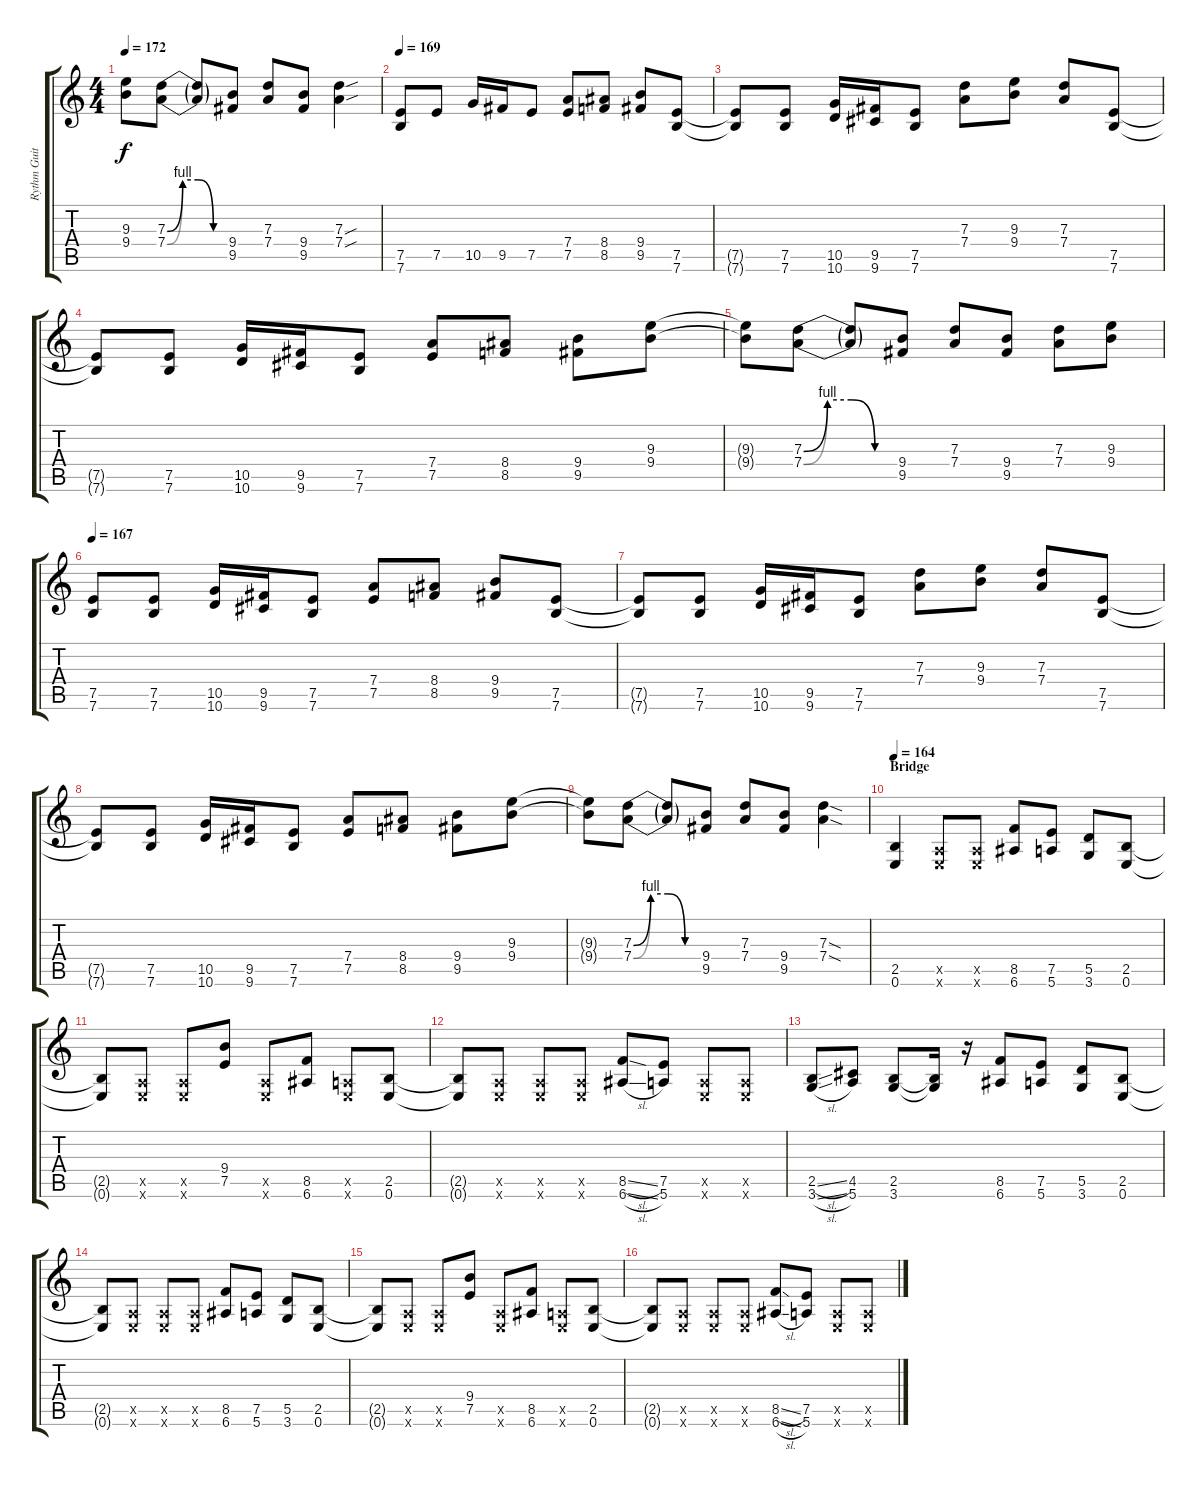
\track ("Rythm Guitar (Dave Mustaine)" "Rythm Guit") {instrument distortionguitar}
\staff {score tabs}
\tuning (E4 B3 G3 D3 A2 E2) {hide}
\ts (4 4)
\tempo 172
\clef g2
\ks c
(9.3{t} 9.4{t}).8{dy f} (7.3{be (custom 0 0 15 4 30 4 45 0 60 0)} 7.4{be (custom 0 0 15 4 30 4 45 0 60 0)}).8 (7.3{t} 7.4{t}).8 (9.4 9.5).8 (7.3 7.4).8 (9.4 9.5).8 (7.3{sou} 7.4{sou}).4 |
\tempo 169
(7.5 7.6).8 7.5.8 10.5.16 9.5.16 7.5.8 (7.4 7.5).8 (8.4 8.5).8 (9.4 9.5).8 (7.5 7.6).8 |
(7.5{t} 7.6{t}).8 (7.5 7.6).8 (10.5 10.6).16 (9.5 9.6).16 (7.5 7.6).8 (7.3 7.4).8 (9.3 9.4).8 (7.3 7.4).8 (7.5 7.6).8 |
(7.5{t} 7.6{t}).8 (7.5 7.6).8 (10.5 10.6).16 (9.5 9.6).16 (7.5 7.6).8 (7.4 7.5).8 (8.4 8.5).8 (9.4 9.5).8 (9.3 9.4).8 |
(9.3{t} 9.4{t}).8 (7.3{be (custom 0 0 15 4 30 4 45 0 60 0)} 7.4{be (custom 0 0 15 4 30 4 45 0 60 0)}).8 (7.3{t} 7.4{t}).8 (9.4 9.5).8 (7.3 7.4).8 (9.4 9.5).8 (7.3 7.4).8 (9.3 9.4).8 |
\tempo 167
(7.5 7.6).8 (7.5 7.6).8 (10.5 10.6).16 (9.5 9.6).16 (7.5 7.6).8 (7.4 7.5).8 (8.4 8.5).8 (9.4 9.5).8 (7.5 7.6).8 |
(7.5{t} 7.6{t}).8 (7.5 7.6).8 (10.5 10.6).16 (9.5 9.6).16 (7.5 7.6).8 (7.3 7.4).8 (9.3 9.4).8 (7.3 7.4).8 (7.5 7.6).8 |
(7.5{t} 7.6{t}).8 (7.5 7.6).8 (10.5 10.6).16 (9.5 9.6).16 (7.5 7.6).8 (7.4 7.5).8 (8.4 8.5).8 (9.4 9.5).8 (9.3 9.4).8 |
(9.3{t} 9.4{t}).8 (7.3{be (custom 0 0 15 4 30 4 45 0 60 0)} 7.4{be (custom 0 0 15 4 30 4 45 0 60 0)}).8 (7.3{t} 7.4{t}).8 (9.4 9.5).8 (7.3 7.4).8 (9.4 9.5).8 (7.3{sod} 7.4{sod}).4 |
\section ("" "Bridge")
\tempo 164
(2.5 0.6).4 (0.5{x} 0.6{x}).8 (0.5{x} 0.6{x}).8 (8.5 6.6).8 (7.5 5.6).8 (5.5 3.6).8 (2.5 0.6).8 |
(2.5{t} 0.6{t}).8 (0.5{x} 0.6{x}).8 (0.5{x} 0.6{x}).8 (9.4 7.5).8 (0.5{x} 0.6{x}).8 (8.5 6.6).8 (0.5{x} 0.6{x}).8 (2.5 0.6).8 |
(2.5{t} 0.6{t}).8 (0.5{x} 0.6{x}).8 (0.5{x} 0.6{x}).8 (0.5{x} 0.6{x}).8 (8.5{sl} 6.6{sl}).8 (7.5 5.6).8 (0.5{x} 0.6{x}).8 (0.5{x} 0.6{x}).8 |
(2.5{sl} 3.6{sl}).8 (4.5 5.6).8 (2.5 3.6).8 (2.5{t} 3.6{t}).16 r.16 (8.5 6.6).8 (7.5 5.6).8 (5.5 3.6).8 (2.5 0.6).8 |
(2.5{t} 0.6{t}).8 (0.5{x} 0.6{x}).8 (0.5{x} 0.6{x}).8 (0.5{x} 0.6{x}).8 (8.5 6.6).8 (7.5 5.6).8 (5.5 3.6).8 (2.5 0.6).8 |
(2.5{t} 0.6{t}).8 (0.5{x} 0.6{x}).8 (0.5{x} 0.6{x}).8 (9.4 7.5).8 (0.5{x} 0.6{x}).8 (8.5 6.6).8 (0.5{x} 0.6{x}).8 (2.5 0.6).8 |
(2.5{t} 0.6{t}).8 (0.5{x} 0.6{x}).8 (0.5{x} 0.6{x}).8 (0.5{x} 0.6{x}).8 (8.5{sl} 6.6{sl}).8 (7.5 5.6).8 (0.5{x} 0.6{x}).8 (0.5{x} 0.6{x}).8
